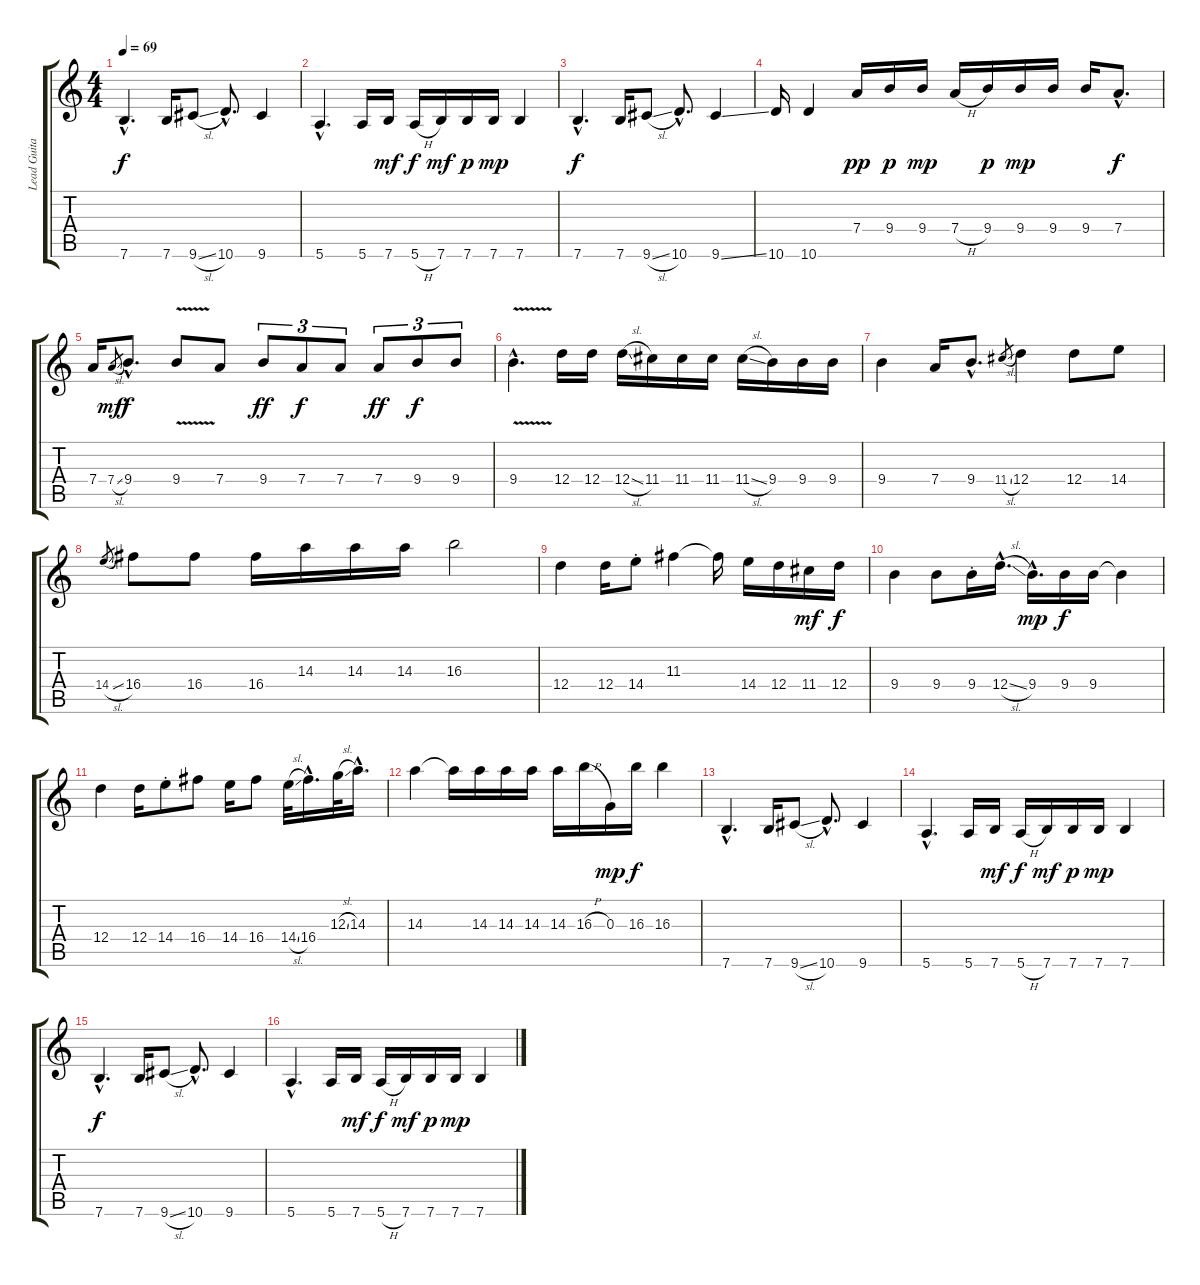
\track ("Lead Guitar" "Lead Guita") {instrument acousticguitarnylon}
\staff {score tabs}
\tuning (E4 B3 G3 D3 A2 E2) {hide}
\ts (4 4)
\tempo 69
\clef g2
\ks c
7.6{hac}.4{d dy f} 7.6.16 9.6{sl}.8 10.6{hac}.8{d} 9.6.4 |
5.6{hac}.4{d} 5.6.16 7.6.16{dy mf} 5.6{h}.16{dy f} 7.6.16{dy mf} 7.6.16{dy p} 7.6.16{dy mp} 7.6.4 |
7.6{hac}.4{d dy f} 7.6.16 9.6{sl}.8 10.6{hac}.8{d} 9.6{ss}.4 |
10.6.16 10.6.4 7.4.16{dy pp} 9.4.16{dy p} 9.4.16{dy mp} 7.4{h}.16 9.4.16{dy p} 9.4.16{dy mp} 9.4.16 9.4.16 7.4{hac}.8{d dy f} |
7.4.16 7.4{sl}.8{gr dy mf} 9.4{hac}.8{d dy f} 9.4{v}.8 7.4.8 9.4.8{tu (3 2) dy ff} 7.4.8{tu (3 2) dy f} 7.4.8{tu (3 2)} 7.4.8{tu (3 2) dy ff} 9.4.8{tu (3 2) dy f} 9.4.8{tu (3 2)} |
9.4{v hac}.4{d} 12.4.16 12.4.16 12.4{sl}.16 11.4.16 11.4.16 11.4.16 11.4{sl}.16 9.4.16 9.4.16 9.4.16 |
9.4.4 7.4.16 9.4{hac}.8{d} 11.4{sl}.8{gr} 12.4.4 12.4.8 14.4.8 |
14.4{sl}.8{gr} 16.4.8 16.4.8 16.4.16 14.3.16 14.3.16 14.3.16 16.3.2 |
12.4.4 12.4.16 14.4{st}.8 11.3.4 11.3{t}.16 14.4.16 12.4.16 11.4.16{dy mf} 12.4.16{dy f} |
9.4.4 9.4.8 9.4{st}.16 12.4{sl hac}.16{d} 9.4{hac}.16{d dy mp} 9.4.16{dy f} 9.4.16 9.4{t}.4 |
12.4.4 12.4.16 14.4{st}.8 16.4.8 14.4.16 16.4.8 14.4{sl}.32 16.4{hac}.16{d} 12.3{sl}.32 14.3{hac}.16{d} |
14.3.4 14.3{t}.16 14.3.16 14.3.16 14.3.16 14.3.16 16.3{h}.16 0.3.16{dy mp} 16.3.16{dy f} 16.3.4 |
7.6{hac}.4{d} 7.6.16 9.6{sl}.8 10.6{hac}.8{d} 9.6.4 |
5.6{hac}.4{d} 5.6.16 7.6.16{dy mf} 5.6{h}.16{dy f} 7.6.16{dy mf} 7.6.16{dy p} 7.6.16{dy mp} 7.6.4 |
7.6{hac}.4{d dy f} 7.6.16 9.6{sl}.8 10.6{hac}.8{d} 9.6.4 |
5.6{hac}.4{d} 5.6.16 7.6.16{dy mf} 5.6{h}.16{dy f} 7.6.16{dy mf} 7.6.16{dy p} 7.6.16{dy mp} 7.6.4
